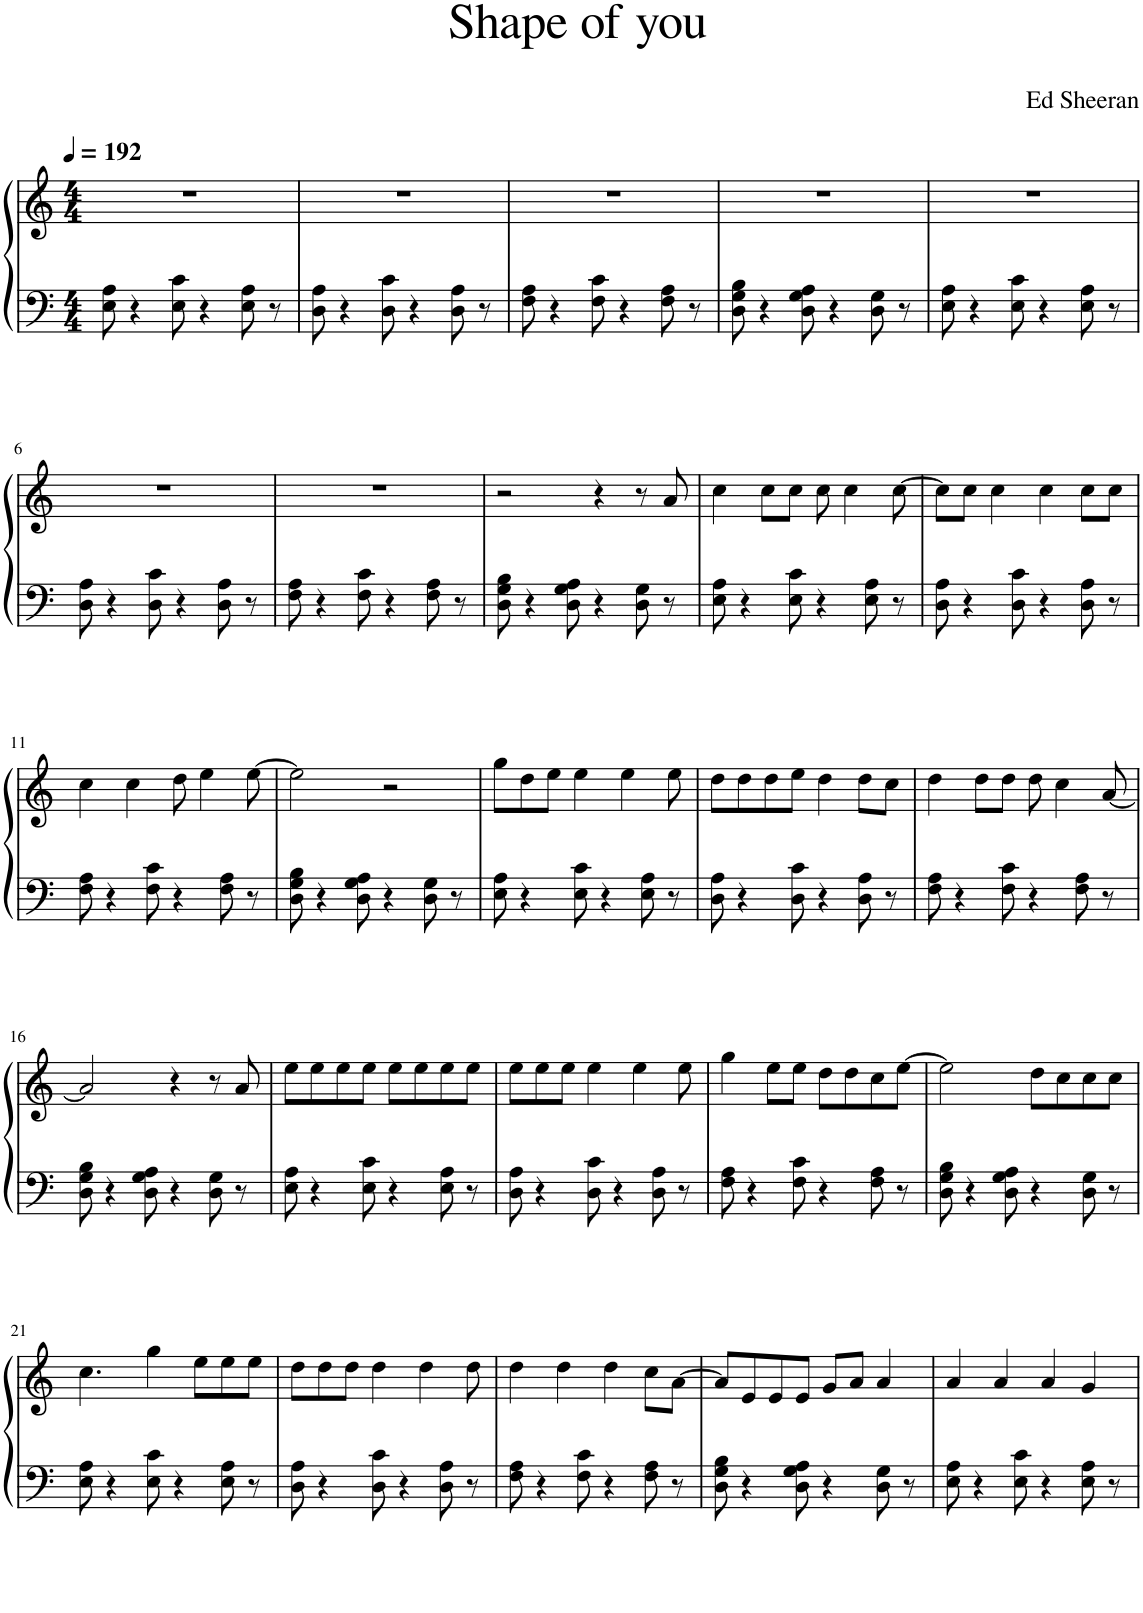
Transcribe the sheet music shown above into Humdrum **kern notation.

**kern	**kern
*part1	*part1
*staff2	*staff1
*I"Piano	*
*I'Pno.	*
*clefF4	*clefG2
*k[]	*k[]
*M4/4	*M4/4
*MM192	*MM192
=1	=1
8E\ 8A\	1r
4r	.
8E\ 8c\	.
4r	.
8E\ 8A\	.
8r	.
=2	=2
8D\ 8A\	1r
4r	.
8D\ 8c\	.
4r	.
8D\ 8A\	.
8r	.
=3	=3
8F\ 8A\	1r
4r	.
8F\ 8c\	.
4r	.
8F\ 8A\	.
8r	.
=4	=4
8D\ 8G\ 8B\	1r
4r	.
8D\ 8G\ 8A\	.
4r	.
8D\ 8G\	.
8r	.
=5	=5
8E\ 8A\	1r
4r	.
8E\ 8c\	.
4r	.
8E\ 8A\	.
8r	.
!!LO:LB:g=z
=6	=6
8D\ 8A\	1r
4r	.
8D\ 8c\	.
4r	.
8D\ 8A\	.
8r	.
=7	=7
8F\ 8A\	1r
4r	.
8F\ 8c\	.
4r	.
8F\ 8A\	.
8r	.
=8	=8
8D\ 8G\ 8B\	2r
4r	.
8D\ 8G\ 8A\	.
4r	4r
8D\ 8G\	8r
8r	8a/
=9	=9
8E\ 8A\	4cc\
4r	.
.	8cc\L
8E\ 8c\	8cc\J
4r	8cc\
.	4cc\
8E\ 8A\	.
8r	[8cc\
=10	=10
8D\ 8A\	8cc\L]
4r	8cc\J
.	4cc\
8D\ 8c\	.
4r	4cc\
8D\ 8A\	8cc\L
8r	8cc\J
!!LO:LB:g=z
=11	=11
8F\ 8A\	4cc\
4r	.
.	4cc\
8F\ 8c\	.
4r	8dd\
.	4ee\
8F\ 8A\	.
8r	[8ee\
=12	=12
8D\ 8G\ 8B\	2ee\]
4r	.
8D\ 8G\ 8A\	.
4r	2r
8D\ 8G\	.
8r	.
=13	=13
8E\ 8A\	8gg\L
4r	8dd\
.	8ee\J
8E\ 8c\	4ee\
4r	.
.	4ee\
8E\ 8A\	.
8r	8ee\
=14	=14
8D\ 8A\	8dd\L
4r	8dd\
.	8dd\
8D\ 8c\	8ee\J
4r	4dd\
8D\ 8A\	8dd\L
8r	8cc\J
=15	=15
8F\ 8A\	4dd\
4r	.
.	8dd\L
8F\ 8c\	8dd\J
4r	8dd\
.	4cc\
8F\ 8A\	.
8r	[8a/
!!LO:LB:g=z
=16	=16
8D\ 8G\ 8B\	2a/]
4r	.
8D\ 8G\ 8A\	.
4r	4r
8D\ 8G\	8r
8r	8a/
=17	=17
8E\ 8A\	8ee\L
4r	8ee\
.	8ee\
8E\ 8c\	8ee\J
4r	8ee\L
.	8ee\
8E\ 8A\	8ee\
8r	8ee\J
=18	=18
8D\ 8A\	8ee\L
4r	8ee\
.	8ee\J
8D\ 8c\	4ee\
4r	.
.	4ee\
8D\ 8A\	.
8r	8ee\
=19	=19
8F\ 8A\	4gg\
4r	.
.	8ee\L
8F\ 8c\	8ee\J
4r	8dd\L
.	8dd\
8F\ 8A\	8cc\
8r	[8ee\J
=20	=20
8D\ 8G\ 8B\	2ee\]
4r	.
8D\ 8G\ 8A\	.
4r	8dd\L
.	8cc\
8D\ 8G\	8cc\
8r	8cc\J
!!LO:LB:g=z
=21	=21
8E\ 8A\	4.cc\
4r	.
8E\ 8c\	4gg\
4r	.
.	8ee\L
8E\ 8A\	8ee\
8r	8ee\J
=22	=22
8D\ 8A\	8dd\L
4r	8dd\
.	8dd\J
8D\ 8c\	4dd\
4r	.
.	4dd\
8D\ 8A\	.
8r	8dd\
=23	=23
8F\ 8A\	4dd\
4r	.
.	4dd\
8F\ 8c\	.
4r	4dd\
8F\ 8A\	8cc\L
8r	[8a\J
=24	=24
8D\ 8G\ 8B\	8a/L]
4r	8e/
.	8e/
8D\ 8G\ 8A\	8e/J
4r	8g/L
.	8a/J
8D\ 8G\	4a/
8r	.
=25	=25
8E\ 8A\	4a/
4r	.
.	4a/
8E\ 8c\	.
4r	4a/
8E\ 8A\	4g/
8r	.
=	=
*-	*-
